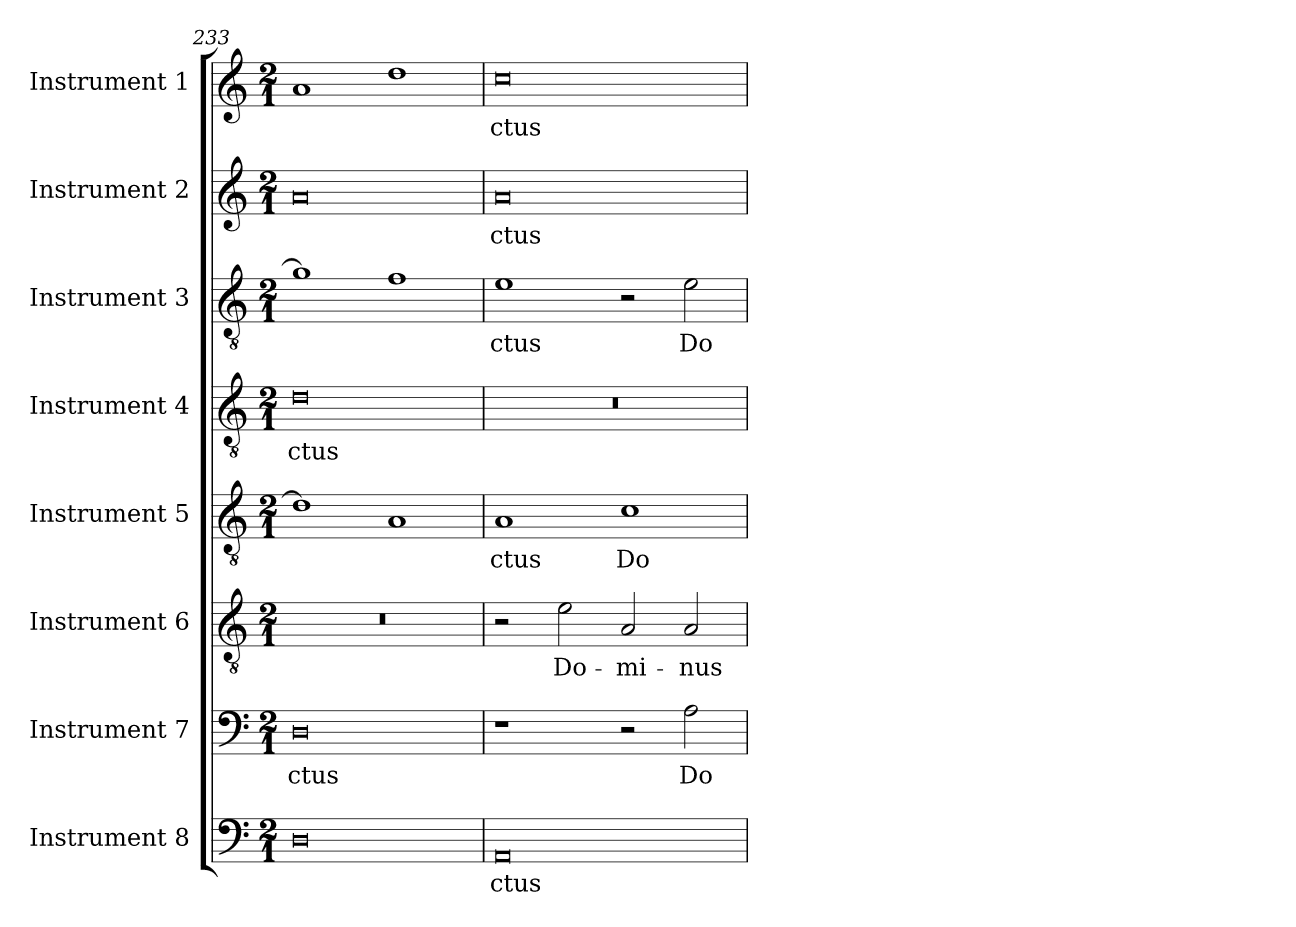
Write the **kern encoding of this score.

**kern	**text	**kern	**text	**kern	**text	**kern	**text	**kern	**text	**kern	**text	**kern	**text	**kern	**text
*part8	*part8	*part7	*part7	*part6	*part6	*part5	*part5	*part4	*part4	*part3	*part3	*part2	*part2	*part1	*part1
*staff8	*staff8	*staff7	*staff7	*staff6	*staff6	*staff5	*staff5	*staff4	*staff4	*staff3	*staff3	*staff2	*staff2	*staff1	*staff1
*I"Instrument 8	*	*I"Instrument 7	*	*I"Instrument 6	*	*I"Instrument 5	*	*I"Instrument 4	*	*I"Instrument 3	*	*I"Instrument 2	*	*I"Instrument 1	*
*clefF4	*	*clefF4	*	*clefGv2	*	*clefGv2	*	*clefGv2	*	*clefGv2	*	*clefG2	*	*clefG2	*
*k[]	*	*k[]	*	*k[]	*	*k[]	*	*k[]	*	*k[]	*	*k[]	*	*k[]	*
*C:	*	*C:	*	*C:	*	*C:	*	*C:	*	*C:	*	*C:	*	*C:	*
*M2/1	*	*M2/1	*	*M2/1	*	*M2/1	*	*M2/1	*	*M2/1	*	*M2/1	*	*M2/1	*
=233	=233	=233	=233	=233	=233	=233	=233	=233	=233	=233	=233	=233	=233	=233	=233
!	!LO:LY:b:cj	!	!LO:LY:b:cj	!	!	!	!LO:LY:b:cj	!	!LO:LY:b:cj	!	!LO:LY:b:cj	!	!LO:LY:b:cj	!	!LO:LY:b:cj
0D	--	0D	-ctus	0r	.	1d]	--	0d	-ctus	1g]	--	0a	--	1a	--
!	!	!	!	!	!	!	!LO:LY:b:cj	!	!	!	!LO:LY:b:cj	!	!	!	!LO:LY:b:cj
.	.	.	.	.	.	1A	--	.	.	1f	--	.	.	1dd	--
=234	=234	=234	=234	=234	=234	=234	=234	=234	=234	=234	=234	=234	=234	=234	=234
!	!LO:LY:b:cj	!	!	!	!	!	!LO:LY:b:cj	!	!	!	!LO:LY:b:cj	!	!LO:LY:b:cj	!	!LO:LY:b:cj
0AA	-ctus	1r	.	2r	.	1A	-ctus	0r	.	1e	-ctus	0a	-ctus	0cc	-ctus
!	!	!	!	!	!LO:LY:b:cj	!	!	!	!	!	!	!	!	!	!
.	.	.	.	2e\	Do-	.	.	.	.	.	.	.	.	.	.
!	!	!	!	!	!LO:LY:b:cj	!	!LO:LY:b:cj	!	!	!	!	!	!	!	!
.	.	2r	.	2A/	-mi-	1c	Do-	.	.	2r	.	.	.	.	.
!	!	!	!LO:LY:b:cj	!	!LO:LY:b:cj	!	!	!	!	!	!LO:LY:b:cj	!	!	!	!
.	.	2A\	Do-	2A/	-nus	.	.	.	.	2e\	Do-	.	.	.	.
=	=	=	=	=	=	=	=	=	=	=	=	=	=	=	=
*-	*-	*-	*-	*-	*-	*-	*-	*-	*-	*-	*-	*-	*-	*-	*-
